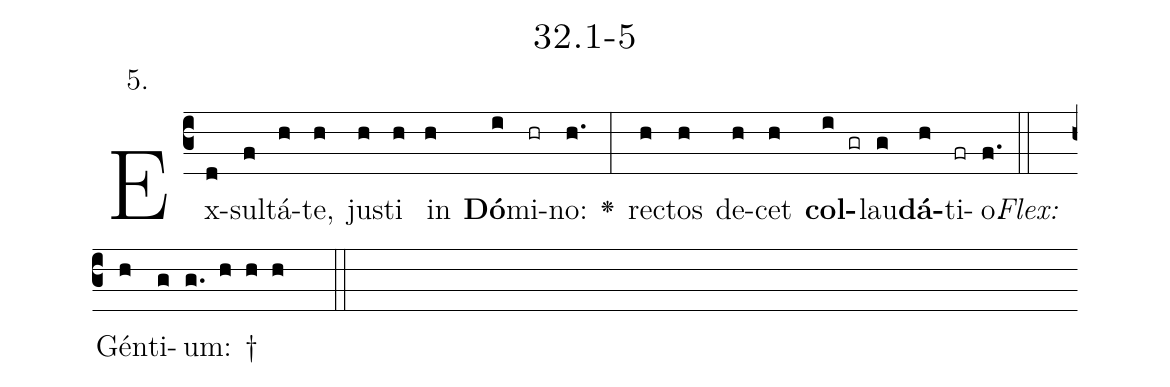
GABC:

name: 32.1-5;
annotation: 5.;
%%
(c3)Ex(d)sul(f)tá(h)te,(h) jus(h)ti(h) in(h) <b>Dó</b>(i)mi(hr)no:(h.) <v>\greheightstar</v>(:) rec(h)tos(h) de(h)cet(h) <b>col</b>(i gr)lau(g)<b>dá</b>(h)ti(fr)o.(f.) (::)
<i>Flex:</i>()  Gén(h)ti(g)um: †(g. h h h  ::)

%E(h) u(h) o(i) u(g) a(h) e.(f.) (::)
